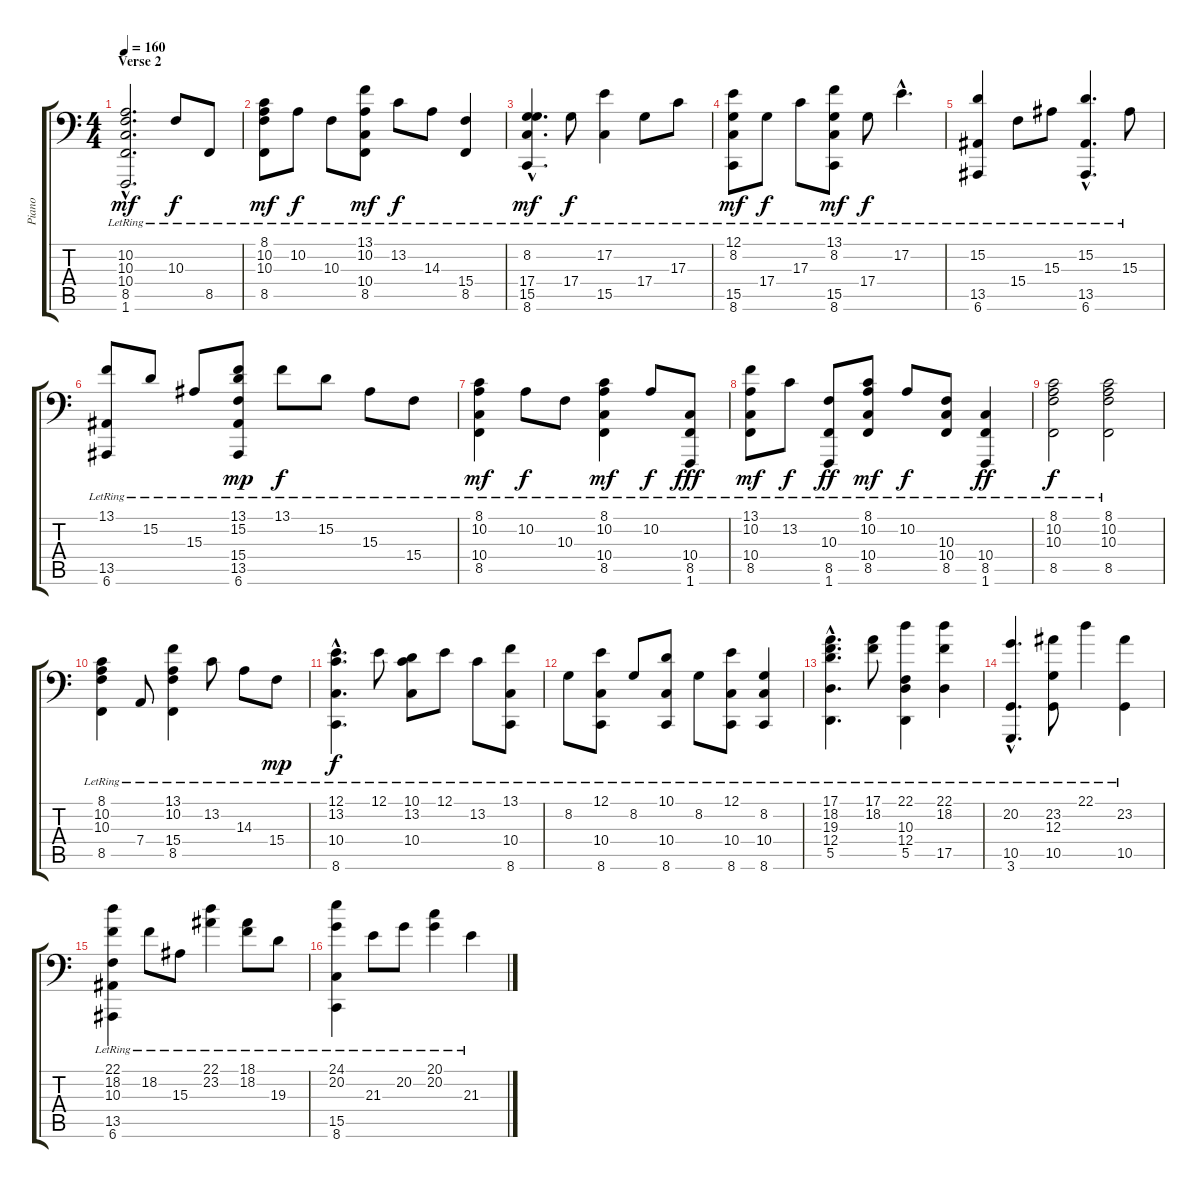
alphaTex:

\track ("Piano" "Piano") {instrument brightacousticpiano}
\staff {score tabs}
\tuning (E3 B2 G2 D2 A1 E1) {hide}
\ts (4 4)
\section ("" "Verse 2")
\tempo 160
\clef f4
\ks c
(10.2{hac lr} 10.3{hac lr} 10.4{hac lr} 8.5{hac lr} 1.6{hac lr}).2{d dy mf} 10.3{lr}.8{dy f} 8.5{lr}.8 |
(8.1{lr} 10.2{lr} 10.3{lr} 8.5{lr}).8{dy mf} 10.2{lr}.8{dy f} 10.3{lr}.8 (13.1{lr} 10.2{lr} 10.4{lr} 8.5{lr}).8{dy mf} 13.2{lr}.8{dy f} 14.3{lr}.8 (15.4{lr} 8.5{lr}).4 |
(8.2{hac lr} 17.4{hac lr} 15.5{hac lr} 8.6{hac lr}).4{d dy mf} 17.4{lr}.8{dy f} (17.2{lr} 15.5{lr}).4 17.4{lr}.8 17.3{lr}.8 |
(12.1{lr} 8.2{lr} 15.5{lr} 8.6{lr}).8{dy mf} 17.4{lr}.8{dy f} 17.3{lr}.8 (13.1{lr} 8.2{lr} 15.5{lr} 8.6{lr}).8{dy mf} 17.4{lr}.8{dy f} 17.2{hac lr}.4{d} |
(15.2{lr} 13.5{lr} 6.6{lr}).4 15.4{lr}.8 15.3{lr}.8 (15.2{hac lr} 13.5{hac lr} 6.6{hac lr}).4{d} 15.3{lr}.8 |
(13.1{lr} 13.5{lr} 6.6{lr}).8 15.2{lr}.8 15.3{lr}.8 (13.1{lr} 15.2{lr} 15.4{lr} 13.5{lr} 6.6{lr}).8{dy mp} 13.1{lr}.8{dy f} 15.2{lr}.8 15.3{lr}.8 15.4{lr}.8 |
(8.1{lr} 10.2{lr} 10.4{lr} 8.5{lr}).4{dy mf} 10.2{lr}.8{dy f} 10.3{lr}.8 (8.1{lr} 10.2{lr} 10.4{lr} 8.5{lr}).4{dy mf} 10.2{lr}.8{dy f} (10.4{lr} 8.5{lr} 1.6{lr}).8{dy fff} |
(13.1{lr} 10.2{lr} 10.4{lr} 8.5{lr}).8{dy mf} 13.2{lr}.8{dy f} (10.3{lr} 8.5{lr} 1.6{lr}).8{dy ff} (8.1{lr} 10.2{lr} 10.4{lr} 8.5{lr}).8{dy mf} 10.2{lr}.8{dy f} (10.3{lr} 10.4{lr} 8.5{lr}).8 (10.4{lr} 8.5{lr} 1.6{lr}).4{dy ff} |
(8.1{lr} 10.2{lr} 10.3{lr} 8.5{lr}).2{dy f} (8.1{lr} 10.2{lr} 10.3{lr} 8.5{lr}).2 |
(8.1{lr} 10.2{lr} 10.3{lr} 8.5{lr}).4 7.4{lr}.8 (13.1{lr} 10.2{lr} 15.4{lr} 8.5{lr}).4 13.2{lr}.8 14.3{lr}.8 15.4{lr}.8{dy mp} |
(12.1{hac lr} 13.2{hac lr} 10.4{hac lr} 8.6{hac lr}).4{d dy f} 12.1{lr}.8 (10.1{lr} 13.2{lr} 10.4{lr}).8 12.1{lr}.8 13.2{lr}.8 (13.1{lr} 10.4{lr} 8.6{lr}).8 |
8.2{lr}.8 (12.1{lr} 10.4{lr} 8.6{lr}).8 8.2{lr}.8 (10.1{lr} 10.4{lr} 8.6{lr}).8 8.2{lr}.8 (12.1{lr} 10.4{lr} 8.6{lr}).8 (8.2{lr} 10.4{lr} 8.6{lr}).4 |
(17.1{hac lr} 18.2{hac lr} 19.3{hac lr} 12.4{hac lr} 5.5{hac lr}).4{d} (17.1{lr} 18.2{lr}).8 (22.1{lr} 10.3{lr} 12.4{lr} 5.5{lr}).4 (22.1{lr} 18.2{lr} 17.5{lr}).4 |
(20.2{hac lr} 10.5{hac lr} 3.6{hac lr}).4{d} (23.2{lr} 12.3{lr} 10.5{lr}).8 22.1{lr}.4 (23.2{lr} 10.5{lr}).4 |
(22.1{lr} 18.2{lr} 10.3{lr} 13.5{lr} 6.6{lr}).4 18.2{lr}.8 15.3{lr}.8 (22.1{lr} 23.2{lr}).4 (18.1{lr} 18.2{lr}).8 19.3{lr}.8 |
(24.1{lr} 20.2{lr} 15.5{lr} 8.6{lr}).4 21.3{lr}.8 20.2{lr}.8 (20.1{lr} 20.2{lr}).4 21.3{lr}.4
